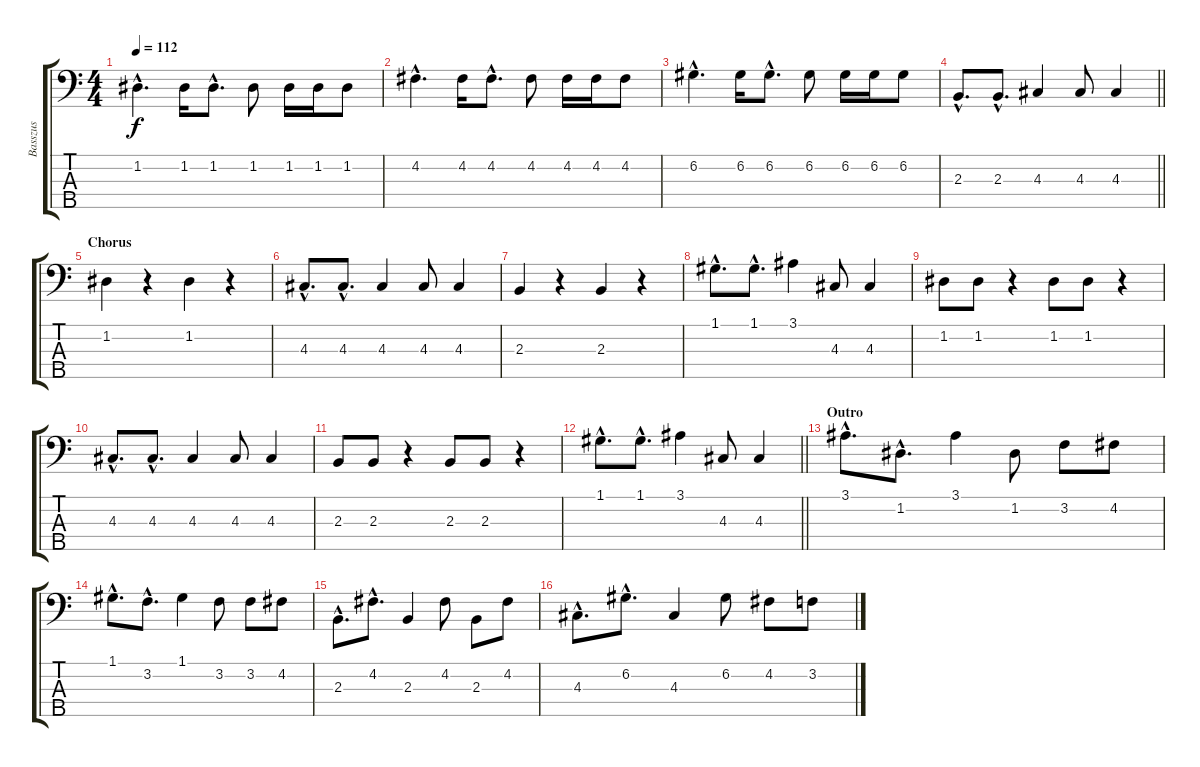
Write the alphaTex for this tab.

\track ("Basszus" "Basszus") {instrument electricbassfinger}
\staff {score tabs}
\tuning (G2 D2 A1 E1 B0) {hide}
\ts (4 4)
\tempo 112
\clef f4
\ks c
1.2{hac}.4{d dy f} 1.2.16 1.2{hac}.8{d} 1.2.8 1.2.16 1.2.16 1.2.8 |
4.2{hac}.4{d} 4.2.16 4.2{hac}.8{d} 4.2.8 4.2.16 4.2.16 4.2.8 |
6.2{hac}.4{d} 6.2.16 6.2{hac}.8{d} 6.2.8 6.2.16 6.2.16 6.2.8 |
\barLineRight lightlight
2.3{hac}.8{d} 2.3{hac}.8{d} 4.3.4 4.3.8 4.3.4 |
\section ("" "Chorus")
1.2.4 r.4 1.2.4 r.4 |
4.3{hac}.8{d} 4.3{hac}.8{d} 4.3.4 4.3.8 4.3.4 |
2.3.4 r.4 2.3.4 r.4 |
1.1{hac}.8{d} 1.1{hac}.8{d} 3.1.4 4.3.8 4.3.4 |
1.2.8 1.2.8 r.4 1.2.8 1.2.8 r.4 |
4.3{hac}.8{d} 4.3{hac}.8{d} 4.3.4 4.3.8 4.3.4 |
2.3.8 2.3.8 r.4 2.3.8 2.3.8 r.4 |
\barLineRight lightlight
1.1{hac}.8{d} 1.1{hac}.8{d} 3.1.4 4.3.8 4.3.4 |
\section ("" "Outro")
3.1{hac}.8{d} 1.2{hac}.8{d} 3.1.4 1.2.8 3.2.8 4.2.8 |
1.1{hac}.8{d} 3.2{hac}.8{d} 1.1.4 3.2.8 3.2.8 4.2.8 |
2.3{hac}.8{d} 4.2{hac}.8{d} 2.3.4 4.2.8 2.3.8 4.2.8 |
4.3{hac}.8{d} 6.2{hac}.8{d} 4.3.4 6.2.8 4.2.8 3.2.8
